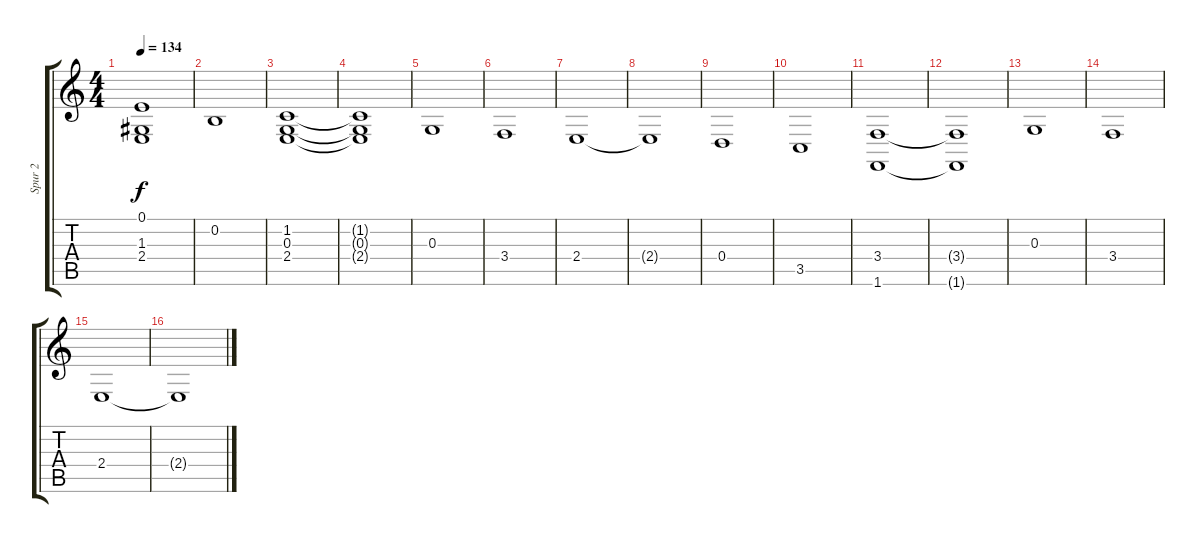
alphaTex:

\track ("Spur 2" "Spur 2") {instrument pad2warm}
\staff {score tabs}
\tuning (E4 B3 G3 D3 A2 E2) {hide}
\ts (4 4)
\tempo 134
\clef g2
\ks c
(0.1 1.3 2.4).1{dy f} |
0.2.1 |
(1.2 0.3 2.4).1 |
(1.2{t} 0.3{t} 2.4{t}).1 |
0.3.1 |
3.4.1 |
2.4.1 |
2.4{t}.1 |
0.4.1 |
3.5.1 |
(3.4 1.6).1 |
(3.4{t} 1.6{t}).1 |
0.3.1 |
3.4.1 |
2.4.1 |
2.4{t}.1
